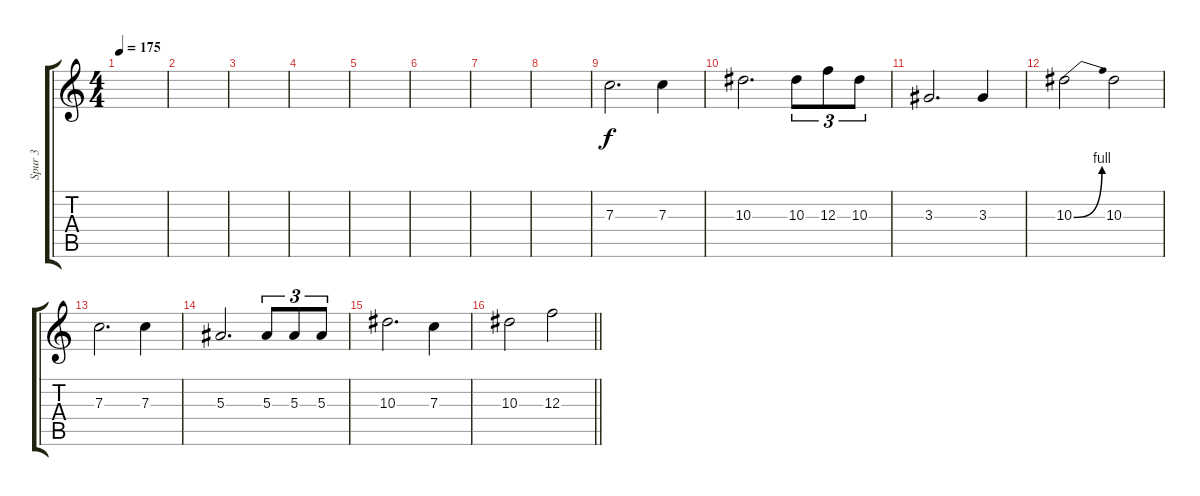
\track ("Spur 3" "Spur 3") {instrument distortionguitar}
\staff {score tabs}
\tuning (D4 A3 F3 C3 G2 D2) {hide}
\ts (4 4)
\tempo 175
\clef g2
\ks c
|
|
|
|
|
|
|
|
7.3.2{d} 7.3.4 |
10.3.2{d} 10.3.8{tu (3 2)} 12.3.8{tu (3 2)} 10.3.8{tu (3 2)} |
3.3.2{d} 3.3.4 |
10.3{be (bend 0 0 60 4)}.2 10.3.2 |
7.3.2{d} 7.3.4 |
5.3.2{d} 5.3.8{tu (3 2)} 5.3.8{tu (3 2)} 5.3.8{tu (3 2)} |
10.3.2{d} 7.3.4 |
\barLineRight lightlight
10.3.2 12.3.2
